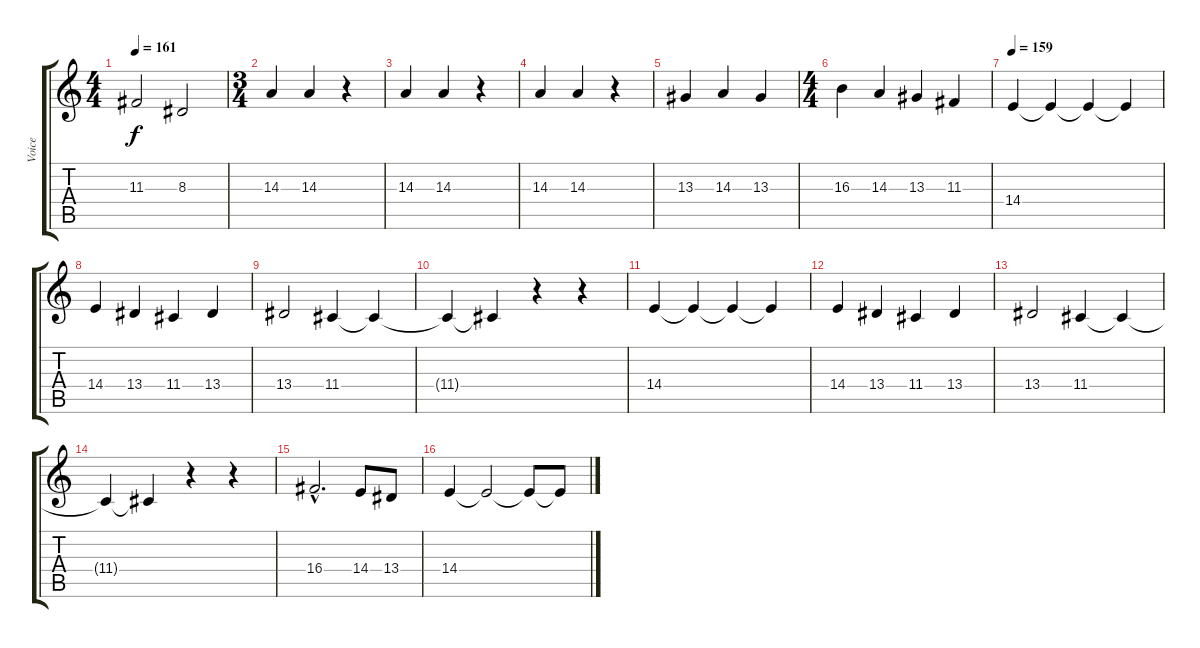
\track ("Voice" "Voice") {instrument violin}
\staff {score tabs}
\tuning (E4 B3 G3 D3 A2 E2) {hide}
\ts (4 4)
\tempo 161
\clef g2
\ks c
11.3.2{dy f} 8.3.2 |
\ts (3 4)
14.3.4 14.3.4 r.4 |
14.3.4 14.3.4 r.4 |
14.3.4 14.3.4 r.4 |
13.3.4 14.3.4 13.3.4 |
\ts (4 4)
16.3.4 14.3.4 13.3.4 11.3.4 |
\tempo 159
14.4.4 14.4{t}.4 14.4{t}.4 14.4{t}.4 |
14.4.4 13.4.4 11.4.4 13.4.4 |
13.4.2 11.4.4 11.4{t}.4 |
11.4{t}.4 11.4{t}.4 r.4 r.4 |
14.4.4 14.4{t}.4 14.4{t}.4 14.4{t}.4 |
14.4.4 13.4.4 11.4.4 13.4.4 |
13.4.2 11.4.4 11.4{t}.4 |
11.4{t}.4 11.4{t}.4 r.4 r.4 |
16.4{hac}.2{d} 14.4.8 13.4.8 |
14.4.4 14.4{t}.2 14.4{t}.8 14.4{t}.8
